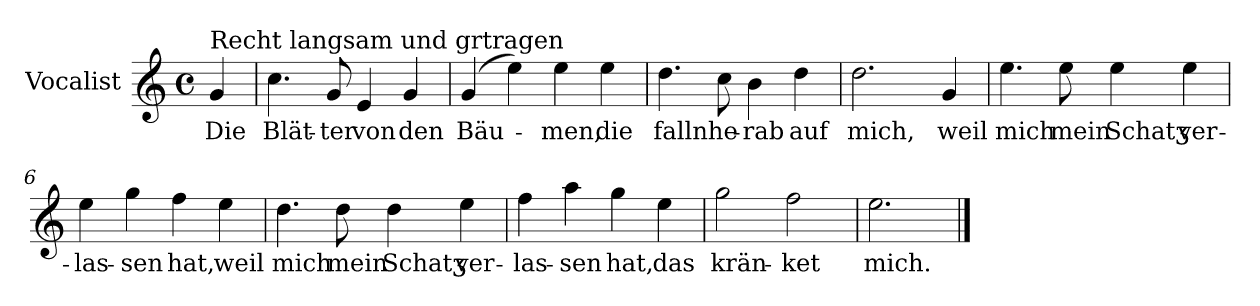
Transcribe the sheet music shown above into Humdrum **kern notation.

**kern	**text
*part1	*part1
*staff1	*staff1
*I"Vocalist	*
*k[]	*
*C:	*
*M4/4	*
*met(c)	*
=	=
!LO:TX:a:t=Recht langsam und grtragen	!
4g	Die
=1	=1
4.cc	Blät-
8g	-ter
4e	von
4g	den
=2	=2
(4g	Bäu-
4ee)	.
4ee	-men,
4ee	die
=3	=3
4.dd	falln
8cc	he-
4b	-rab
4dd	auf
=4	=4
2.dd	mich,
4g	weil
=5	=5
4.ee	mich
8ee	mein
4ee	Schatʒ
4ee	ver-
=6	=6
4ee	-las-
4gg	-sen
4ff	hat,
4ee	weil
=7	=7
4.dd	mich
8dd	mein
4dd	Schatʒ
4ee	ver-
=8	=8
4ff	-las-
4aa	-sen
4gg	hat,
4ee	das
=9	=9
2gg	krän-
2ff	-ket
=10	=10
2.ee	mich.
==	==
*-	*-
